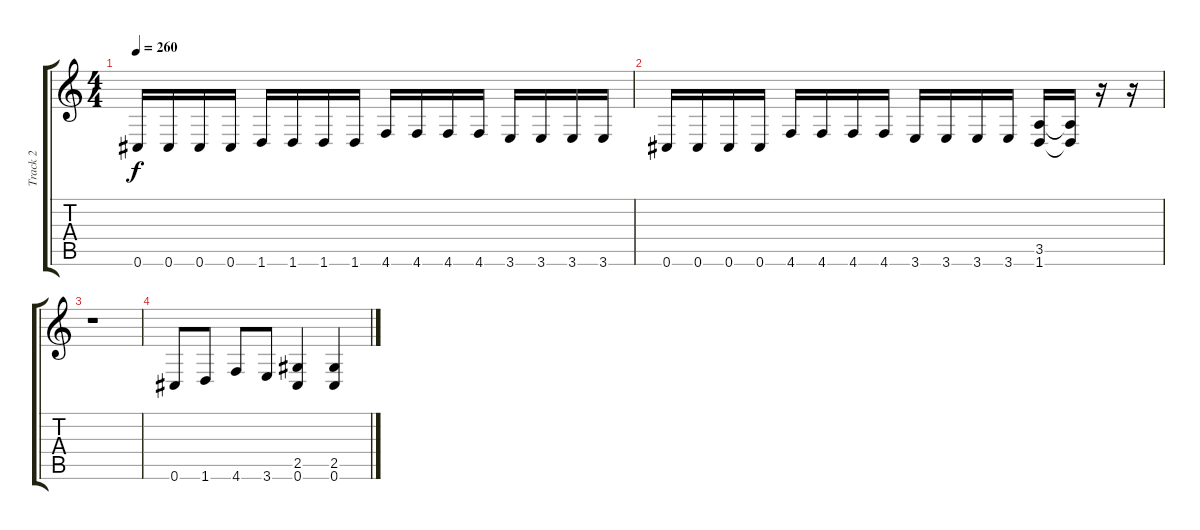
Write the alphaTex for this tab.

\track ("Track 2" "Track 2") {instrument overdrivenguitar}
\staff {score tabs}
\tuning (Db4 Ab3 E3 B2 Gb2 Db2) {hide}
\ts (4 4)
\tempo 260
\clef g2
\ks c
0.6.16{dy f} 0.6.16 0.6.16 0.6.16 1.6.16 1.6.16 1.6.16 1.6.16 4.6.16 4.6.16 4.6.16 4.6.16 3.6.16 3.6.16 3.6.16 3.6.16 |
0.6.16 0.6.16 0.6.16 0.6.16 4.6.16 4.6.16 4.6.16 4.6.16 3.6.16 3.6.16 3.6.16 3.6.16 (3.5 1.6).16 (3.5{t} 1.6{t}).16 r.16 r.16 |
r.1 |
0.6.8 1.6.8 4.6.8 3.6.8 (2.5 0.6).4 (2.5 0.6).4
